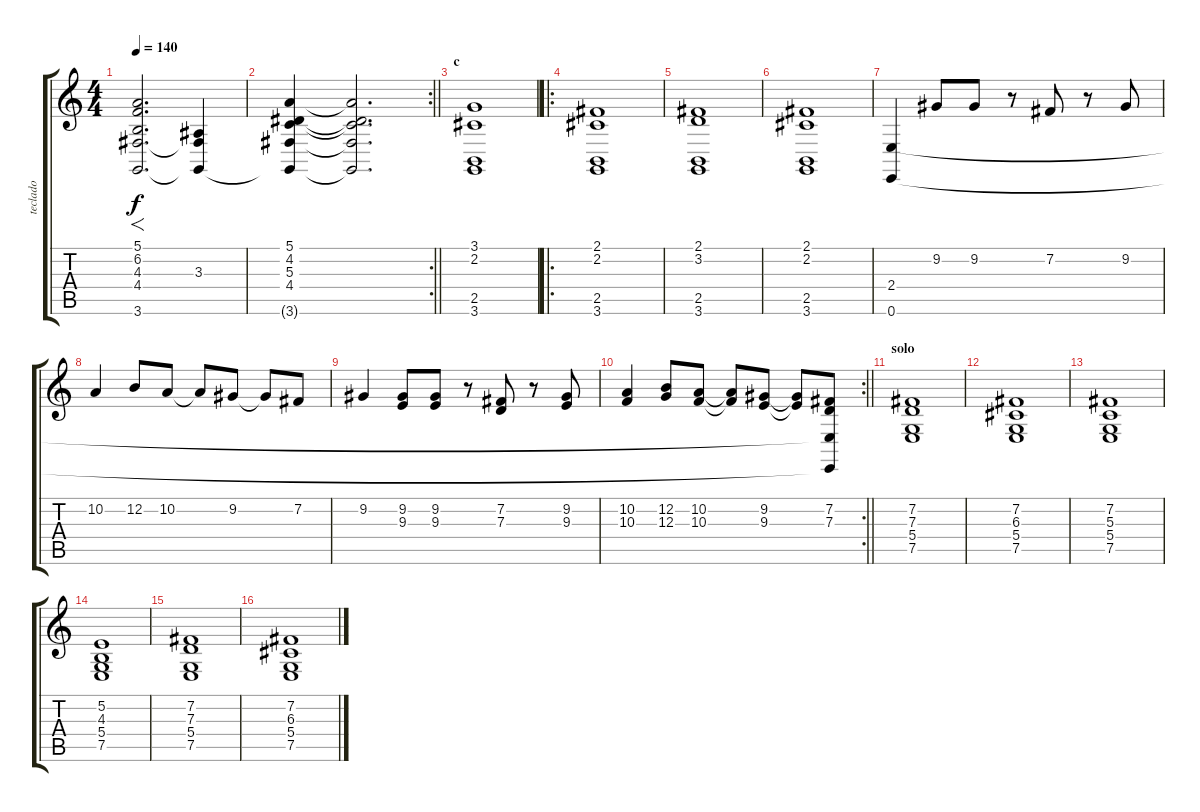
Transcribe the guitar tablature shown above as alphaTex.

\track ("teclado" "teclado") {instrument lead2sawtooth}
\staff {score tabs}
\tuning (E4 B3 G3 D3 A2 E2) {hide}
\ts (4 4)
\tempo 140
\clef g2
\ks c
(5.1 6.2 4.3 4.4 3.6).2{f d dy f volume 16 balance 3 instrument pad2warm} (3.3 4.4{t} 3.6{t}).4 |
\rc 2
\barLineRight lightlight
(5.1 4.2 5.3 4.4 3.6{t}).4{balance 12} (5.1{t} 4.2{t} 5.3{t} 4.4{t} 3.6{t}).2{d} |
\section ("" "c")
(3.1 2.2 2.5 3.6).1 |
\ro
(2.1 2.2 2.5 3.6).1{instrument pad2warm} |
(2.1 3.2 2.5 3.6).1 |
(2.1 2.2 2.5 3.6).1 |
(2.4 0.6).4{instrument pad1newage} 9.2.8 9.2.8 r.8 7.2.8 r.8 9.2.8 |
10.2.4 12.2.8 10.2.8 10.2{t}.8 9.2.8 9.2{t}.8 7.2.8 |
9.2.4 (9.2 9.3).8 (9.2 9.3).8 r.8 (7.2 7.3).8 r.8 (9.2 9.3).8 |
\rc 2
\barLineRight lightlight
(10.2 10.3).4 (12.2 12.3).8 (10.2 10.3).8 (10.2{t} 10.3{t}).8 (9.2 9.3).8 (9.2{t} 9.3{t}).8 (7.2 7.3 2.4{t} 0.6{t}).8 |
\section ("" "solo")
(7.2 7.3 5.4 7.5).1{instrument pad2warm} |
(7.2 6.3 5.4 7.5).1 |
(7.2 5.3 5.4 7.5).1 |
(5.2 4.3 5.4 7.5).1 |
(7.2 7.3 5.4 7.5).1{instrument pad2warm} |
(7.2 6.3 5.4 7.5).1
